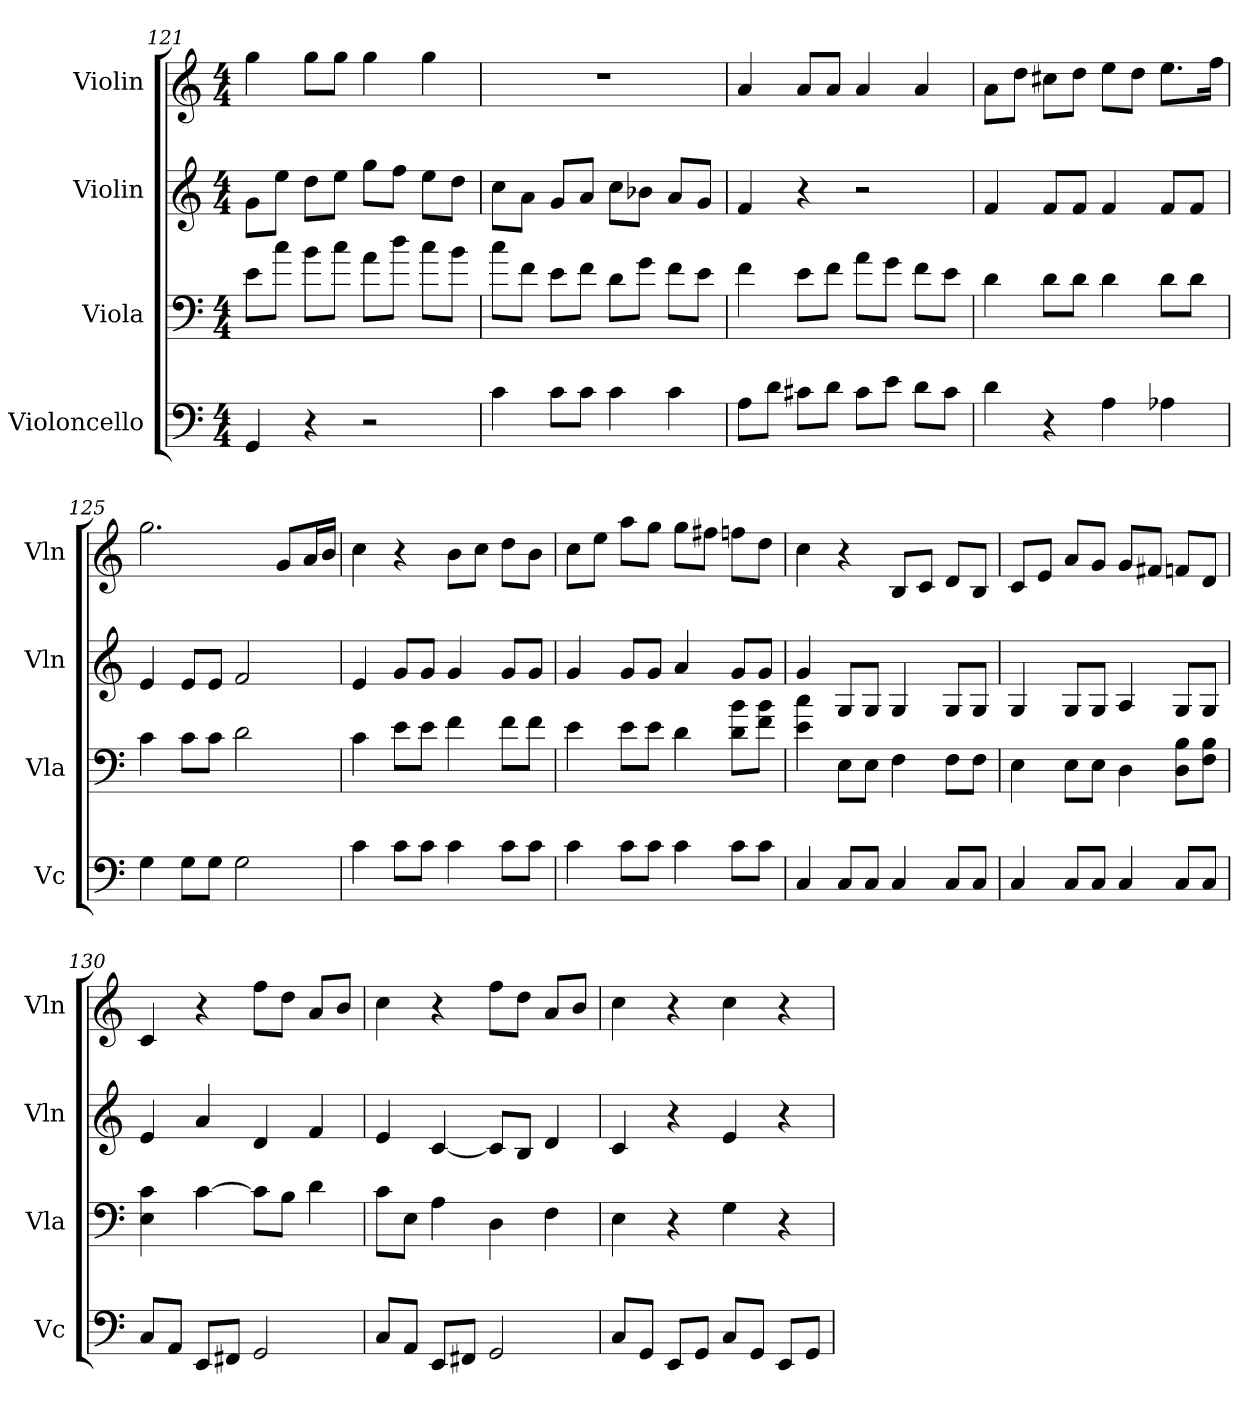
**kern	**kern	**kern	**kern
*part4	*part3	*part2	*part1
*staff4	*staff3	*staff2	*staff1
*I"Violoncello	*I"Viola	*I"Violin	*I"Violin
*I'Vc	*I'Vla	*I'Vln	*I'Vln
*clefF4	*clefF4	*clefG2	*clefG2
*k[]	*k[]	*k[]	*k[]
*M4/4	*M4/4	*M4/4	*M4/4
=121	=121	=121	=121
4GG	8e\L	8g\L	4gg
.	8cc\J	8ee\J	.
4r	8b\L	8dd\L	8gg\L
.	8cc\J	8ee\J	8gg\J
2r	8a\L	8gg\L	4gg
.	8dd\J	8ff\J	.
.	8cc\L	8ee\L	4gg
.	8b\J	8dd\J	.
=122	=122	=122	=122
4c	8cc\L	8cc\L	1r
.	8f\J	8a\J	.
8c\L	8e\L	8g/L	.
8c\J	8f\J	8a/J	.
4c	8d\L	8cc\L	.
.	8g\J	8b-X\J	.
4c	8f\L	8a/L	.
.	8e\J	8g/J	.
=123	=123	=123	=123
8A\L	4f	4f	4a
8d\J	.	.	.
8c#X\L	8e\L	4r	8a/L
8d\J	8f\J	.	8a/J
8c#\L	8a\L	2r	4a
8e\J	8g\J	.	.
8d\L	8f\L	.	4a
8c#\J	8e\J	.	.
=124	=124	=124	=124
4d	4d	4f	8a\L
.	.	.	8dd\J
4r	8d\L	8f/L	8cc#X\L
.	8d\J	8f/J	8dd\J
4A	4d	4f	8ee\L
.	.	.	8dd\J
4A-X	8d\L	8f/L	8.ee\L
.	8d\J	8f/J	.
.	.	.	16ff\Jk
=125	=125	=125	=125
4G	4c	4e	2.gg
8G\L	8c\L	8e/L	.
8G\J	8c\J	8e/J	.
2G	2d	2f	.
.	.	.	8g/L
.	.	.	16a/L
.	.	.	16b/JJ
=126	=126	=126	=126
4c	4c	4e	4cc
8c\L	8e\L	8g/L	4r
8c\J	8e\J	8g/J	.
4c	4f	4g	8b\L
.	.	.	8cc\J
8c\L	8f\L	8g/L	8dd\L
8c\J	8f\J	8g/J	8b\J
=127	=127	=127	=127
4c	4e	4g	8cc\L
.	.	.	8ee\J
8c\L	8e\L	8g/L	8aa\L
8c\J	8e\J	8g/J	8gg\J
4c	4d	4a	8gg\L
.	.	.	8ff#X\J
8c\L	8d\ 8b\L	8g/L	8ffn\L
8c\J	8f\ 8b\J	8g/J	8dd\J
=128	=128	=128	=128
4C	4e 4cc	4g	4cc
8C/L	8E\L	8G/L	4r
8C/J	8E\J	8G/J	.
4C	4F	4G	8B/L
.	.	.	8c/J
8C/L	8F\L	8G/L	8d/L
8C/J	8F\J	8G/J	8B/J
=129	=129	=129	=129
4C	4E	4G	8c/L
.	.	.	8e/J
8C/L	8E\L	8G/L	8a/L
8C/J	8E\J	8G/J	8g/J
4C	4D	4A	8g/L
.	.	.	8f#X/J
8C/L	8D\ 8B\L	8G/L	8fn/L
8C/J	8F\ 8B\J	8G/J	8d/J
=130	=130	=130	=130
8C/L	4E 4c	4e	4c
8AA/J	.	.	.
8EE/L	[4c	4a	4r
8FF#X/J	.	.	.
2GG	8c\L]	4d	8ff\L
.	8B\J	.	8dd\J
.	4d	4f	8a/L
.	.	.	8b/J
=131	=131	=131	=131
8C/L	8c\L	4e	4cc
8AA/J	8E\J	.	.
8EE/L	4A	[4c	4r
8FF#X/J	.	.	.
2GG	4D	8c/L]	8ff\L
.	.	8B/J	8dd\J
.	4F	4d	8a/L
.	.	.	8b/J
=132	=132	=132	=132
8C/L	4E	4c	4cc
8GG/J	.	.	.
8EE/L	4r	4r	4r
8GG/J	.	.	.
8C/L	4G	4e	4cc
8GG/J	.	.	.
8EE/L	4r	4r	4r
8GG/J	.	.	.
=	=	=	=
*-	*-	*-	*-
